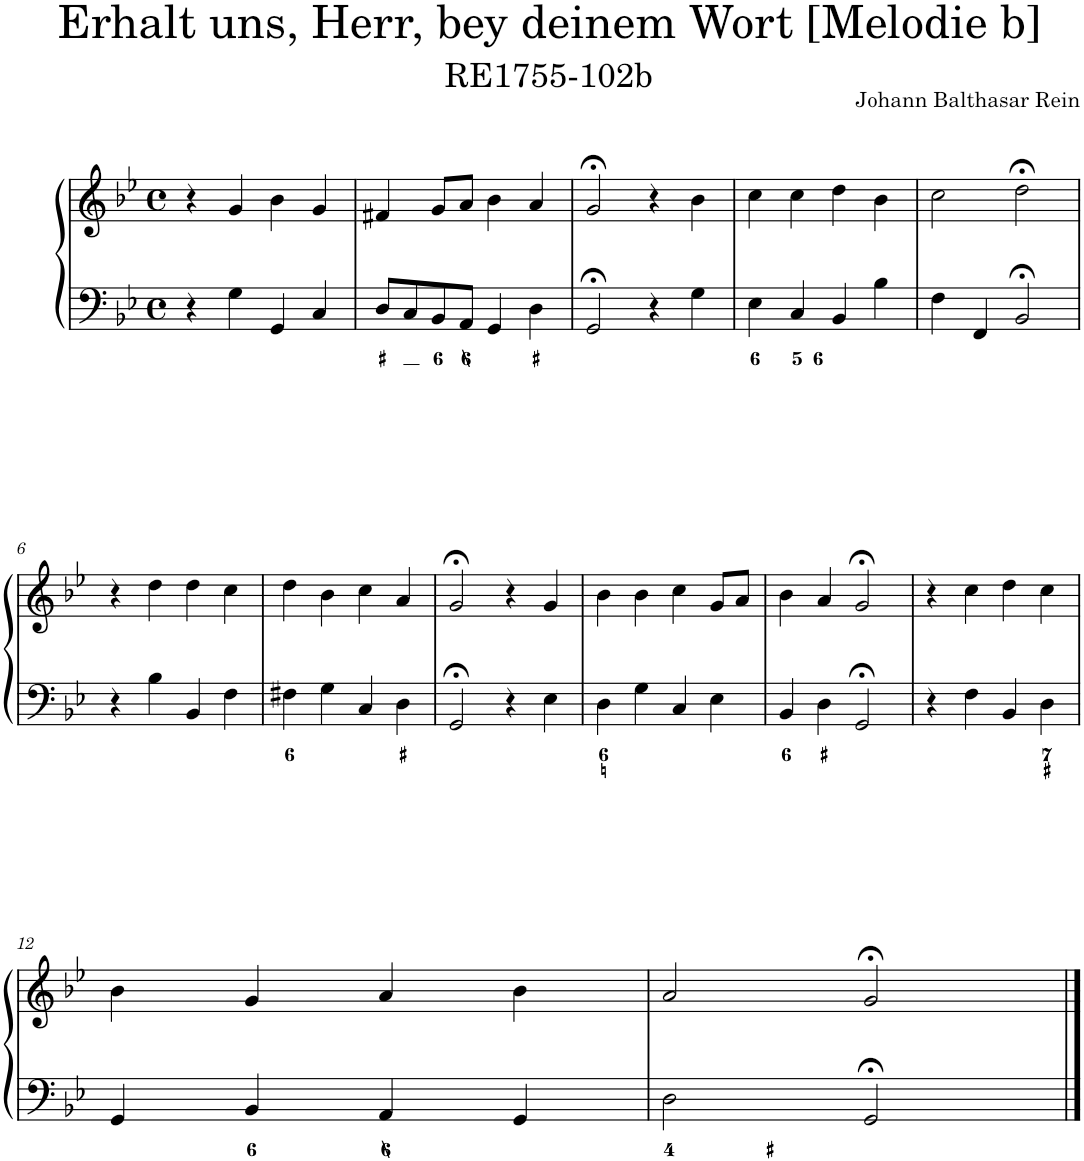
**kern	**kern
*part1	*part1
*staff2	*staff1
*I"Piano	*
*I'Pno.	*
*clefF4	*clefG2
*k[b-e-]	*k[b-e-]
*M4/4	*M4/4
*met(c)	*met(c)
=1	=1
4r	4r
4G\	4g/
4GG/	4b-\
4C/	4g/
=2	=2
8D/L	4f#X/
8C/	.
8BB-/	8g/L
8AA/J	8a/J
4GG/	4b-\
4D\	4a/
=3	=3
2GG;</	2g;</
4r	4r
4G\	4b-\
=4	=4
4E-\	4cc\
4C/	4cc\
4BB-/	4dd\
4B-\	4b-\
=5	=5
4F\	2cc\
4FF/	.
2BB-;</	2dd;<\
!!LO:LB:g=z
=6	=6
4r	4r
4B-\	4dd\
4BB-/	4dd\
4F\	4cc\
=7	=7
4F#X\	4dd\
4G\	4b-\
4C/	4cc\
4D\	4a/
=8	=8
2GG;</	2g;</
4r	4r
4E-\	4g/
=9	=9
4D\	4b-\
4G\	4b-\
4C/	4cc\
4E-\	8g/L
.	8a/J
=10	=10
4BB-/	4b-\
4D\	4a/
2GG;</	2g;</
=11	=11
4r	4r
4F\	4cc\
4BB-/	4dd\
4D\	4cc\
!!LO:LB:g=z
=12	=12
4GG/	4b-\
4BB-/	4g/
4AA/	4a/
4GG/	4b-\
=13	=13
2D\	2a/
2GG;</	2g;</
==	==
*-	*-
